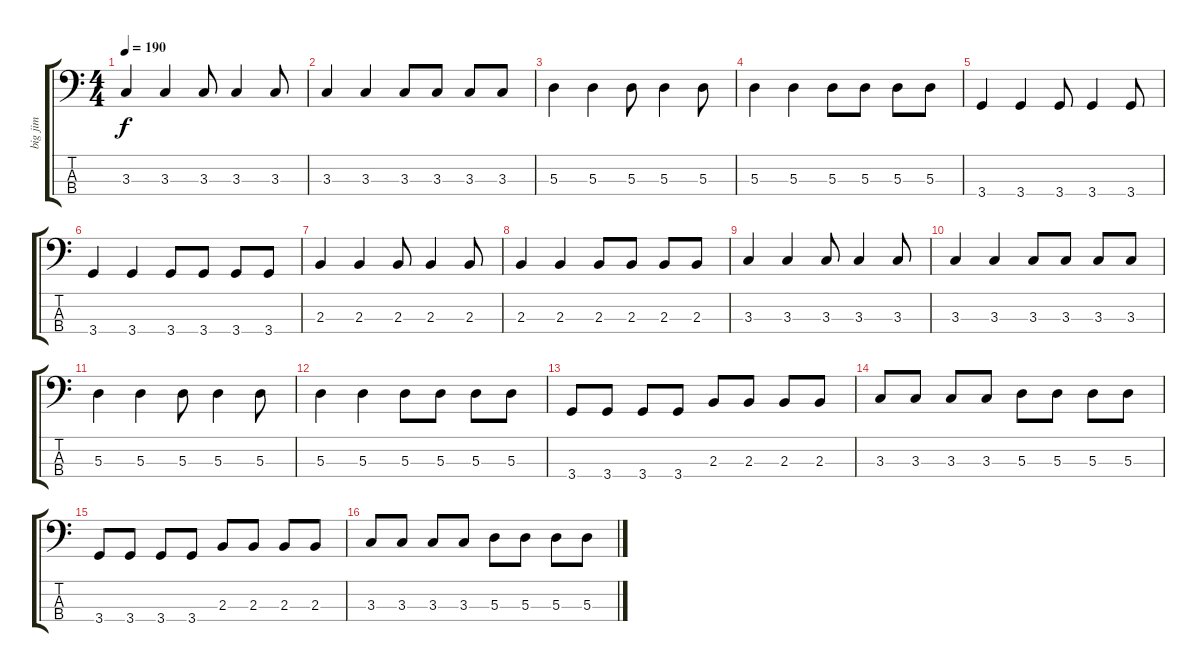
\track ("big jim" "big jim") {instrument electricbasspick}
\staff {score tabs}
\tuning (G2 D2 A1 E1) {hide}
\ts (4 4)
\tempo 190
\clef f4
\ks c
3.3.4{dy f} 3.3.4 3.3.8 3.3.4 3.3.8 |
3.3.4 3.3.4 3.3.8 3.3.8 3.3.8 3.3.8 |
5.3.4 5.3.4 5.3.8 5.3.4 5.3.8 |
5.3.4 5.3.4 5.3.8 5.3.8 5.3.8 5.3.8 |
3.4.4 3.4.4 3.4.8 3.4.4 3.4.8 |
3.4.4 3.4.4 3.4.8 3.4.8 3.4.8 3.4.8 |
2.3.4 2.3.4 2.3.8 2.3.4 2.3.8 |
2.3.4 2.3.4 2.3.8 2.3.8 2.3.8 2.3.8 |
3.3.4 3.3.4 3.3.8 3.3.4 3.3.8 |
3.3.4 3.3.4 3.3.8 3.3.8 3.3.8 3.3.8 |
5.3.4 5.3.4 5.3.8 5.3.4 5.3.8 |
5.3.4 5.3.4 5.3.8 5.3.8 5.3.8 5.3.8 |
3.4.8 3.4.8 3.4.8 3.4.8 2.3.8 2.3.8 2.3.8 2.3.8 |
3.3.8 3.3.8 3.3.8 3.3.8 5.3.8 5.3.8 5.3.8 5.3.8 |
3.4.8 3.4.8 3.4.8 3.4.8 2.3.8 2.3.8 2.3.8 2.3.8 |
3.3.8 3.3.8 3.3.8 3.3.8 5.3.8 5.3.8 5.3.8 5.3.8
